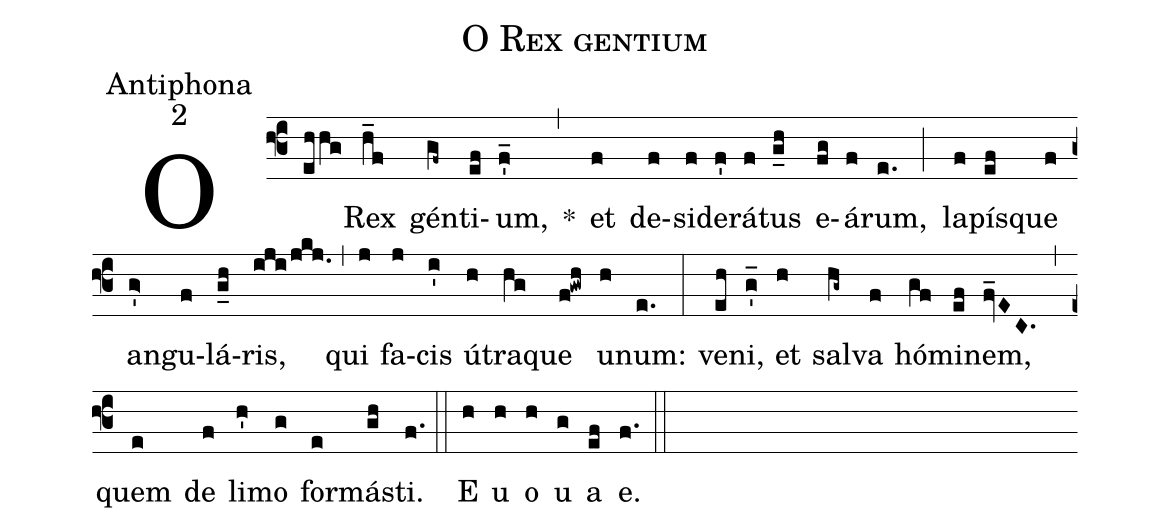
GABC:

name:O Rex gentium;
office-part:Antiphona;
mode:2;
%%
(f3) O(ehhg) Rex(h_f) gén(gf~)ti(ef)um,(f'_) *(,) et(f) de(f)si(f)de(f')rá(f)tus(g_h) e(fg)á(f)rum,(e.) (;) la(f)pí(ef)sque(f) an(g>')gu(f)lá(g_h)ris,(iji/jkj.) (,) qui(j) fa(j)cis(i') ú(h)tra(hg)que(f!gwh) u(h)num:(e.) (:) ve(eh)ni,(g'_) et(h) sal(hg~)va(f) hó(gf)mi(ef)nem,(fv_EC.) (,) quem(e) de(f) li(h')mo(g) for(e)má(gh)sti.(f.) (::) E(h) u(h) o(h) u(g) a(ef) e.(f.) (::)
